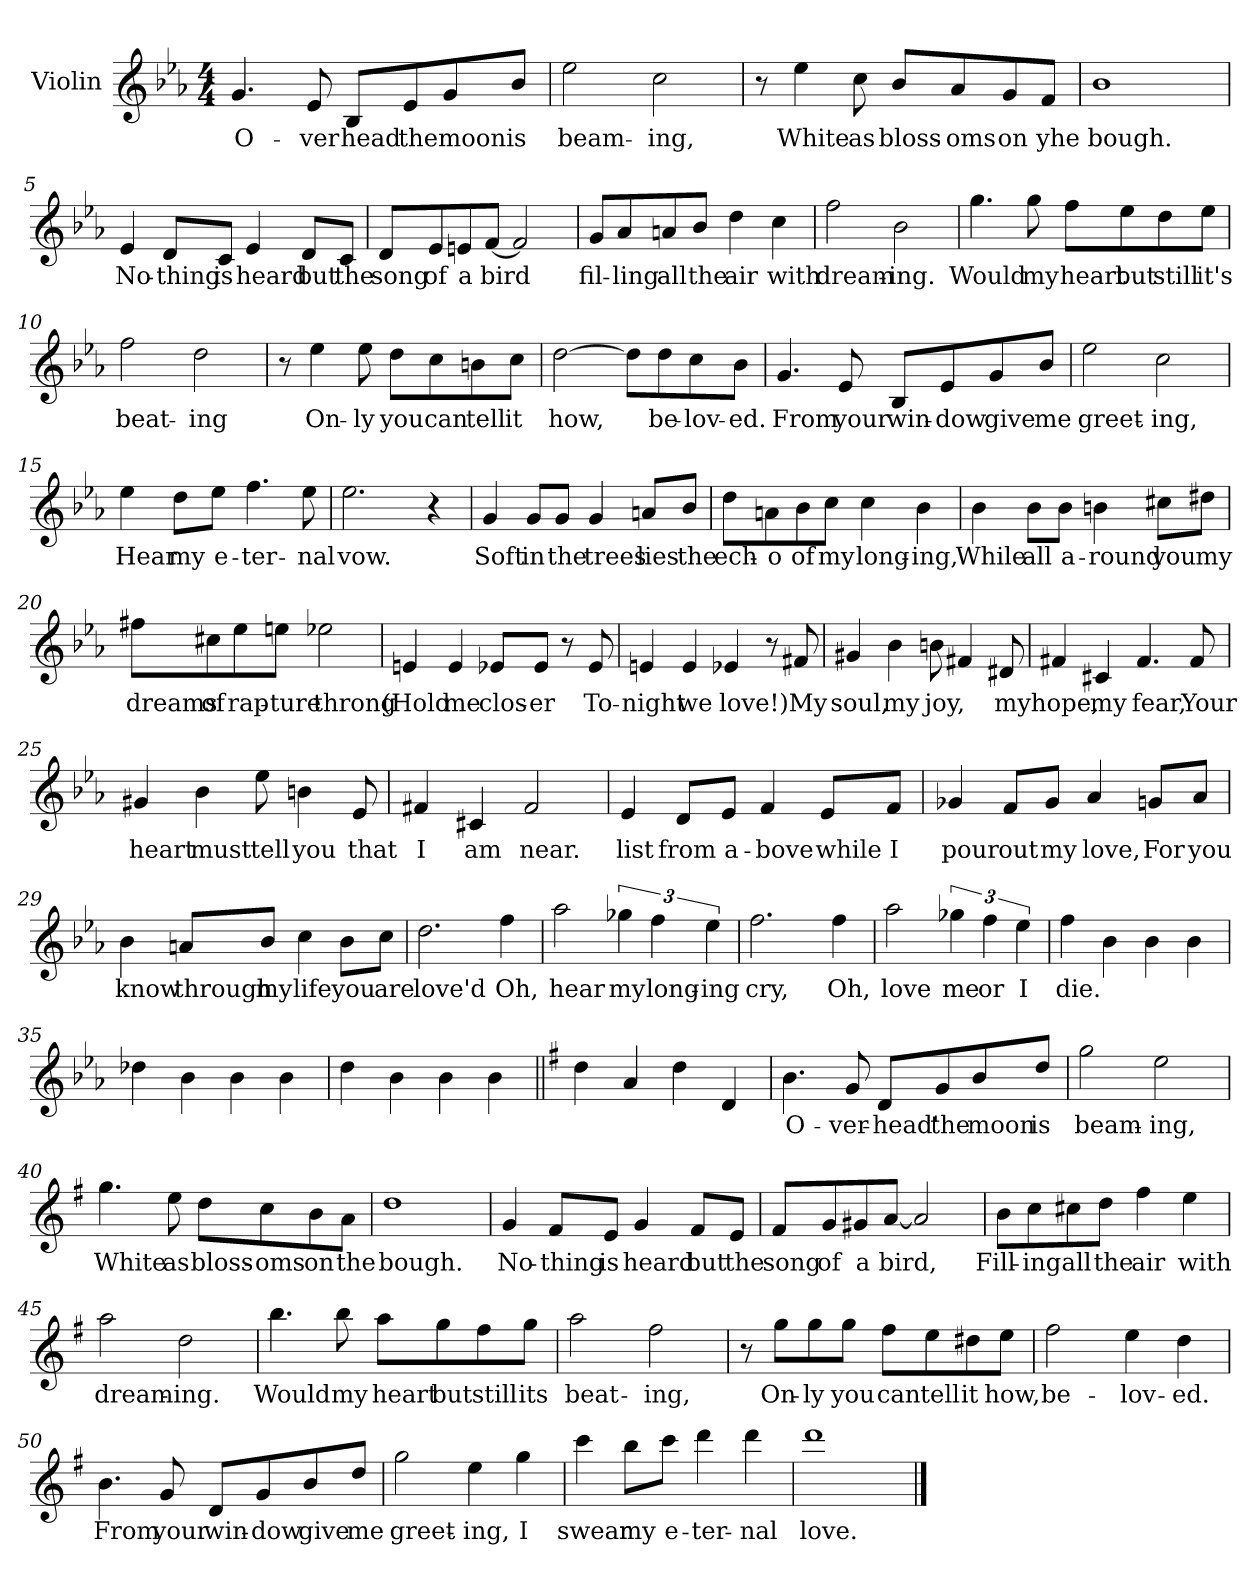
**kern	**text
*part1	*part1
*staff1	*staff1
*I"Violin	*
*I'Vln	*
*clefG2	*
*k[b-e-a-]	*
*E-:	*
*M4/4	*
=1	=1
4.g/	O-
8e-/	-ver
8B-/L	head
8e-/	the
8g/	moon
8b-/J	is
=2	=2
2ee-\	beam-
2cc\	-ing,
=3	=3
8r	.
4ee-\	White
8cc\	as
8b-/L	bloss-
8a-/	-oms
8g/	on
8f/J	yhe
=4	=4
1b-	bough.
!!LO:LB:g=z
=5	=5
4e-/	No-
8d/L	-thing
8c/J	is
4e-/	heard
8d/L	but
8c/J	the
=6	=6
8d/L	song
8e-/	of
8en/	a
[8f/J	bird
2f/]	.
=7	=7
8g/L	fil-
8a-/	-ling
8an/	all
8b-/J	the
4dd\	air
4cc\	with
=8	=8
2ff\	dream-
2b-\	-ing.
!!LO:LB:g=z
=9	=9
4.gg\	Would
8gg\	my
8ff\L	heart
8ee-\	but
8dd\	still
8ee-\J	it's
=10	=10
2ff\	beat-
2dd\	-ing
=11	=11
8r	.
4ee-\	On-
8ee-\	-ly
8dd\L	you
8cc\	can
8bn\	tell
8cc\J	it
!!LO:LB:g=z
=12	=12
[2dd\	how,
8dd\L]	.
8dd\	be-
8cc\	-lov-
8b-\J	-ed.
=13	=13
4.g/	From
8e-/	your
8B-/L	win-
8e-/	-dow
8g/	give
8b-/J	me
=14	=14
2ee-\	greet-
2cc\	-ing,
=15	=15
4ee-\	Hear
8dd\L	my
8ee-\J	e-
4.ff\	-ter-
8ee-\	-nal
!!LO:LB:g=z
=16	=16
2.ee-\	vow.
4r	.
=17	=17
4g/	Soft
8g/L	in
8g/J	the
4g/	trees
8an/L	lies
8b-/J	the
=18	=18
8dd\L	ech-
8an\	-o
8b-\	of
8cc\J	my
4cc\	long-
4b-\	-ing,
=19	=19
4b-\	While
8b-\L	all
8b-\J	a-
4bn\	-round
8cc#X\L	you
8dd#X\J	my
!!LO:LB:g=z
=20	=20
8ff#X\L	dreams
8cc#X\	of
8ee-\	rap-
8een\J	-ture
2ee-X\	throng
=21	=21
4en/	(Hold
4e/	me
8e-X/L	clos-
8e-/J	-er
8r	.
8e-/	To-
=22	=22
4en/	-night
4e/	we
4e-X/	love!)
8r	.
8f#X/	My
=23	=23
4g#X/	soul,
4b-\	my
8bn\	joy,
4f#X/	.
8d#X/	my
!!LO:LB:g=z
=24	=24
4f#X/	hope,
4c#X/	my
4.f#/	fear,
8f#/	Your
=25	=25
4g#X/	heart
4b-\	must
8ee-\	tell
4bn\	you
8e-/	that
=26	=26
4f#X/	I
4c#X/	am
2f#/	near.
=27	=27
4e-/	list
8d/L	from
8e-/J	a-
4f/	-bove
8e-/L	while
8f/J	I
!!LO:LB:g=z
=28	=28
4g-X/	pour
8f/L	out
8g-/J	my
4a-/	love,
8gn/L	For
8a-/J	you
=29	=29
4b-\	know
8an/L	through
8b-/J	my
4cc\	life
8b-\L	you
8cc\J	are
=30	=30
2.dd\	love'd
4ff\	Oh,
=31	=31
2aa-\	hear
6gg-X\	my
6ff\	long-
6ee-\	-ing
=32	=32
2.ff\	cry,
4ff\	Oh,
!!LO:LB:g=z
=33	=33
2aa-\	love
6gg-X\	me
6ff\	or
6ee-\	I
=34	=34
4ff\	die.
4b-\	.
4b-\	.
4b-\	.
=35	=35
4dd-X\	.
4b-\	.
4b-\	.
4b-\	.
=36	=36
4dd\	.
4b-\	.
4b-\	.
4b-\	.
=37||	=37||
*k[f#]	*
*G:	*
4dd\	.
4a/	.
4dd\	.
4d/	.
=38	=38
4.b\	O-
8g/	-ver-
8d/L	-head'
8g/	the
8b/	moon
8dd/J	is
=39	=39
2gg\	beam-
2ee\	-ing,
!!LO:PB:g=z
=40	=40
4.gg\	White
8ee\	as
8dd\L	bloss-
8cc\	-oms
8b\	on
8a\J	the
=41	=41
1dd	bough.
=42	=42
4g/	No-
8f#/L	-thing
8e/J	is
4g/	heard
8f#/L	but
8e/J	the
=43	=43
8f#/L	song
8g/	of
8g#X/	a
[8a/J	bird,
2a/]	.
=44	=44
8b\L	Fill-
8cc\	-ing
8cc#X\	all
8dd\J	the
4ff#\	air
4ee\	with
!!LO:LB:g=z
=45	=45
2aa\	dream-
2dd\	-ing.
=46	=46
4.bb\	Would
8bb\	my
8aa\L	heart
8gg\	but
8ff#\	still
8gg\J	its
=47	=47
2aa\	beat-
2ff#\	-ing,
=48	=48
8r	.
8gg\L	On-
8gg\	-ly
8gg\J	you
8ff#\L	can
8ee\	tell
8dd#X\	it
8ee\J	how,
=49	=49
2ff#\	be-
4ee\	-lov-
4dd\	-ed.
!!LO:LB:g=z
=50	=50
4.b\	From
8g/	your
8d/L	win-
8g/	-dow
8b/	give
8dd/J	me
=51	=51
2gg\	greet-
4ee\	-ing,
4gg\	I
=52	=52
4ccc\	swear
8bb\L	my
8ccc\J	e-
4ddd\	-ter-
4ddd\	-nal
=53	=53
1ddd	love.
==	==
*-	*-
